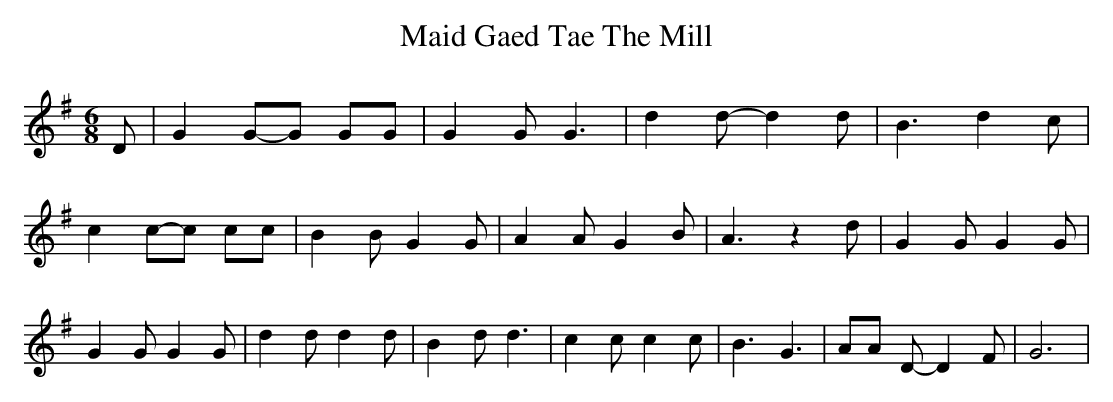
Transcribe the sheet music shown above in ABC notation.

X:1
T:Maid Gaed Tae The Mill
M:6/8
L:1/8
K:G
 D| G2G-G GG| G2 G G3| d2 d- d2 d| B3 d2 c| c2c-c cc| B2 B G2 G| A2 A G2 B|\
 A3 z2 d| G2 G G2 G| G2 G G2 G| d2 d d2 d| B2- d d3| c2 c c2 c| B3 G3|\
 AA D- D2 F| G6|
